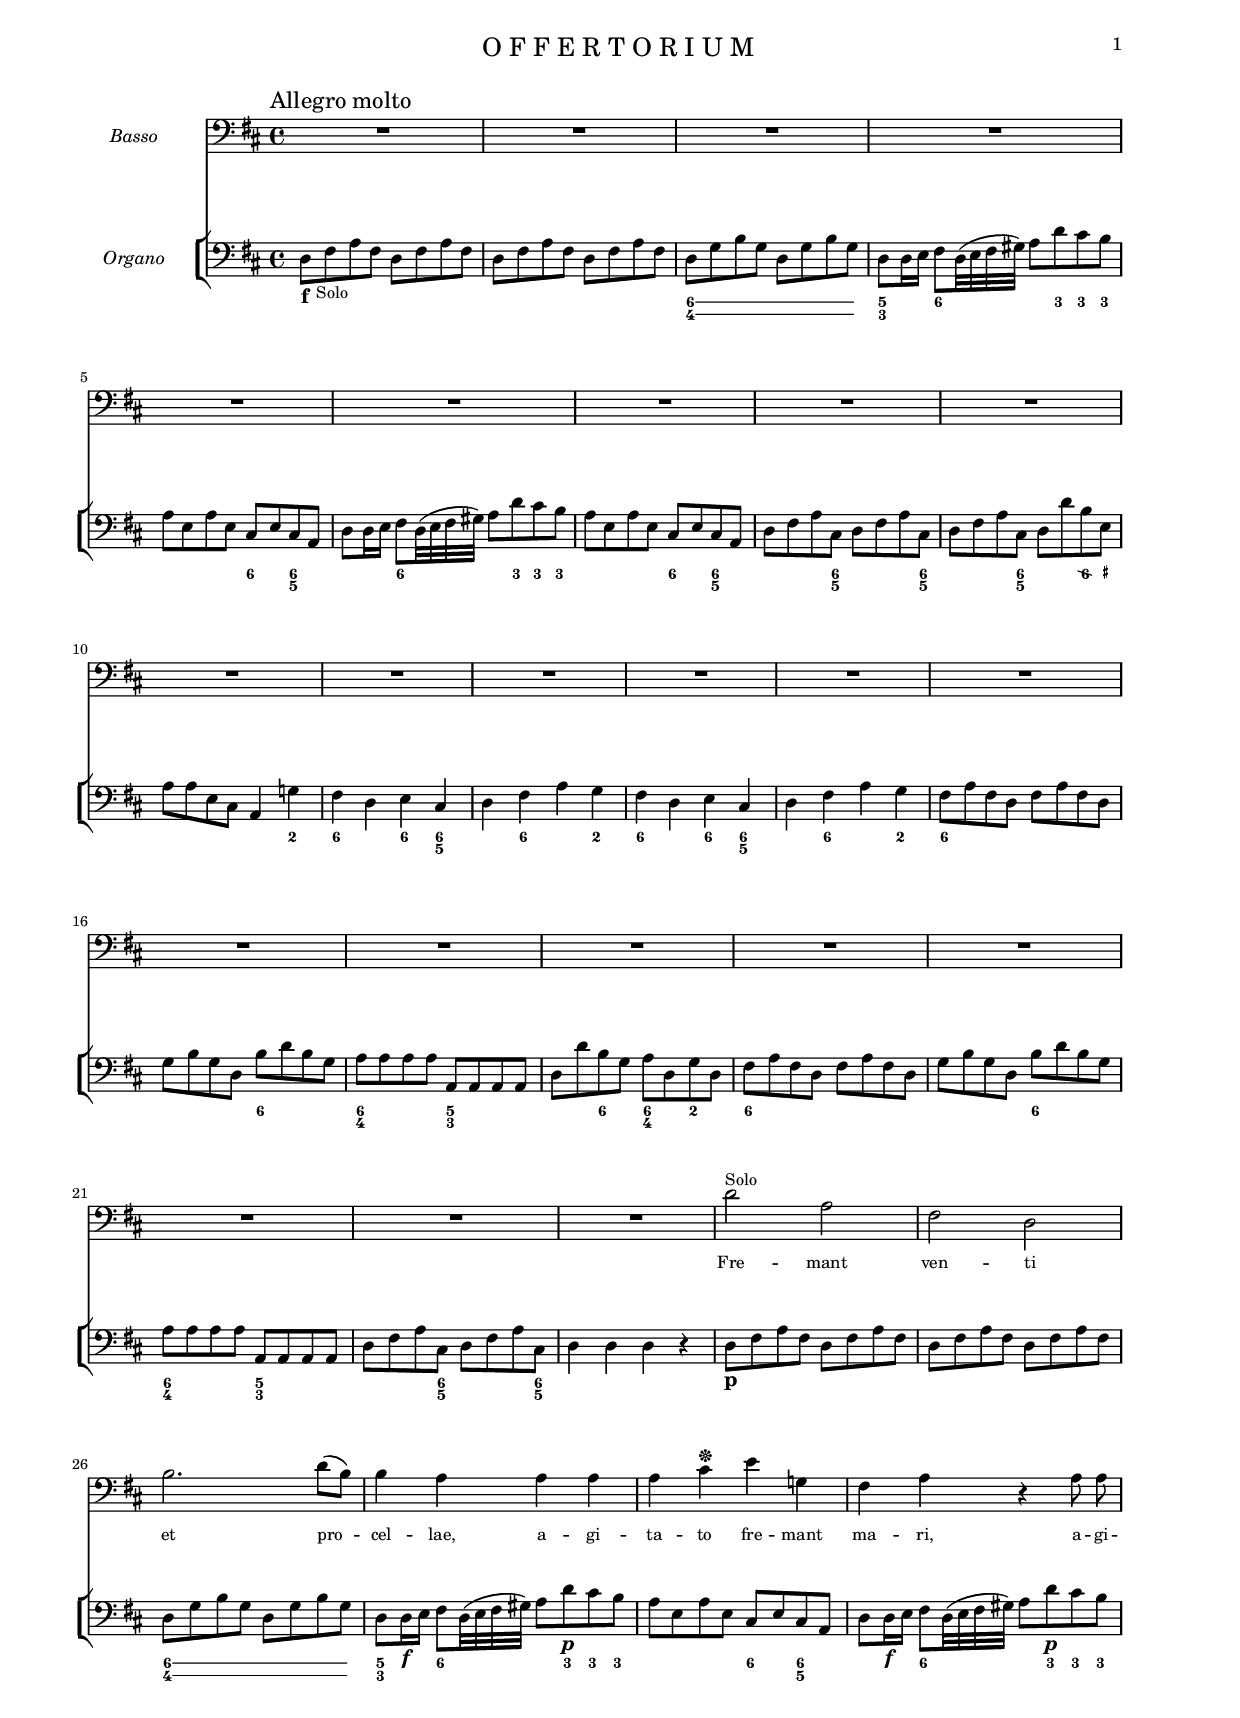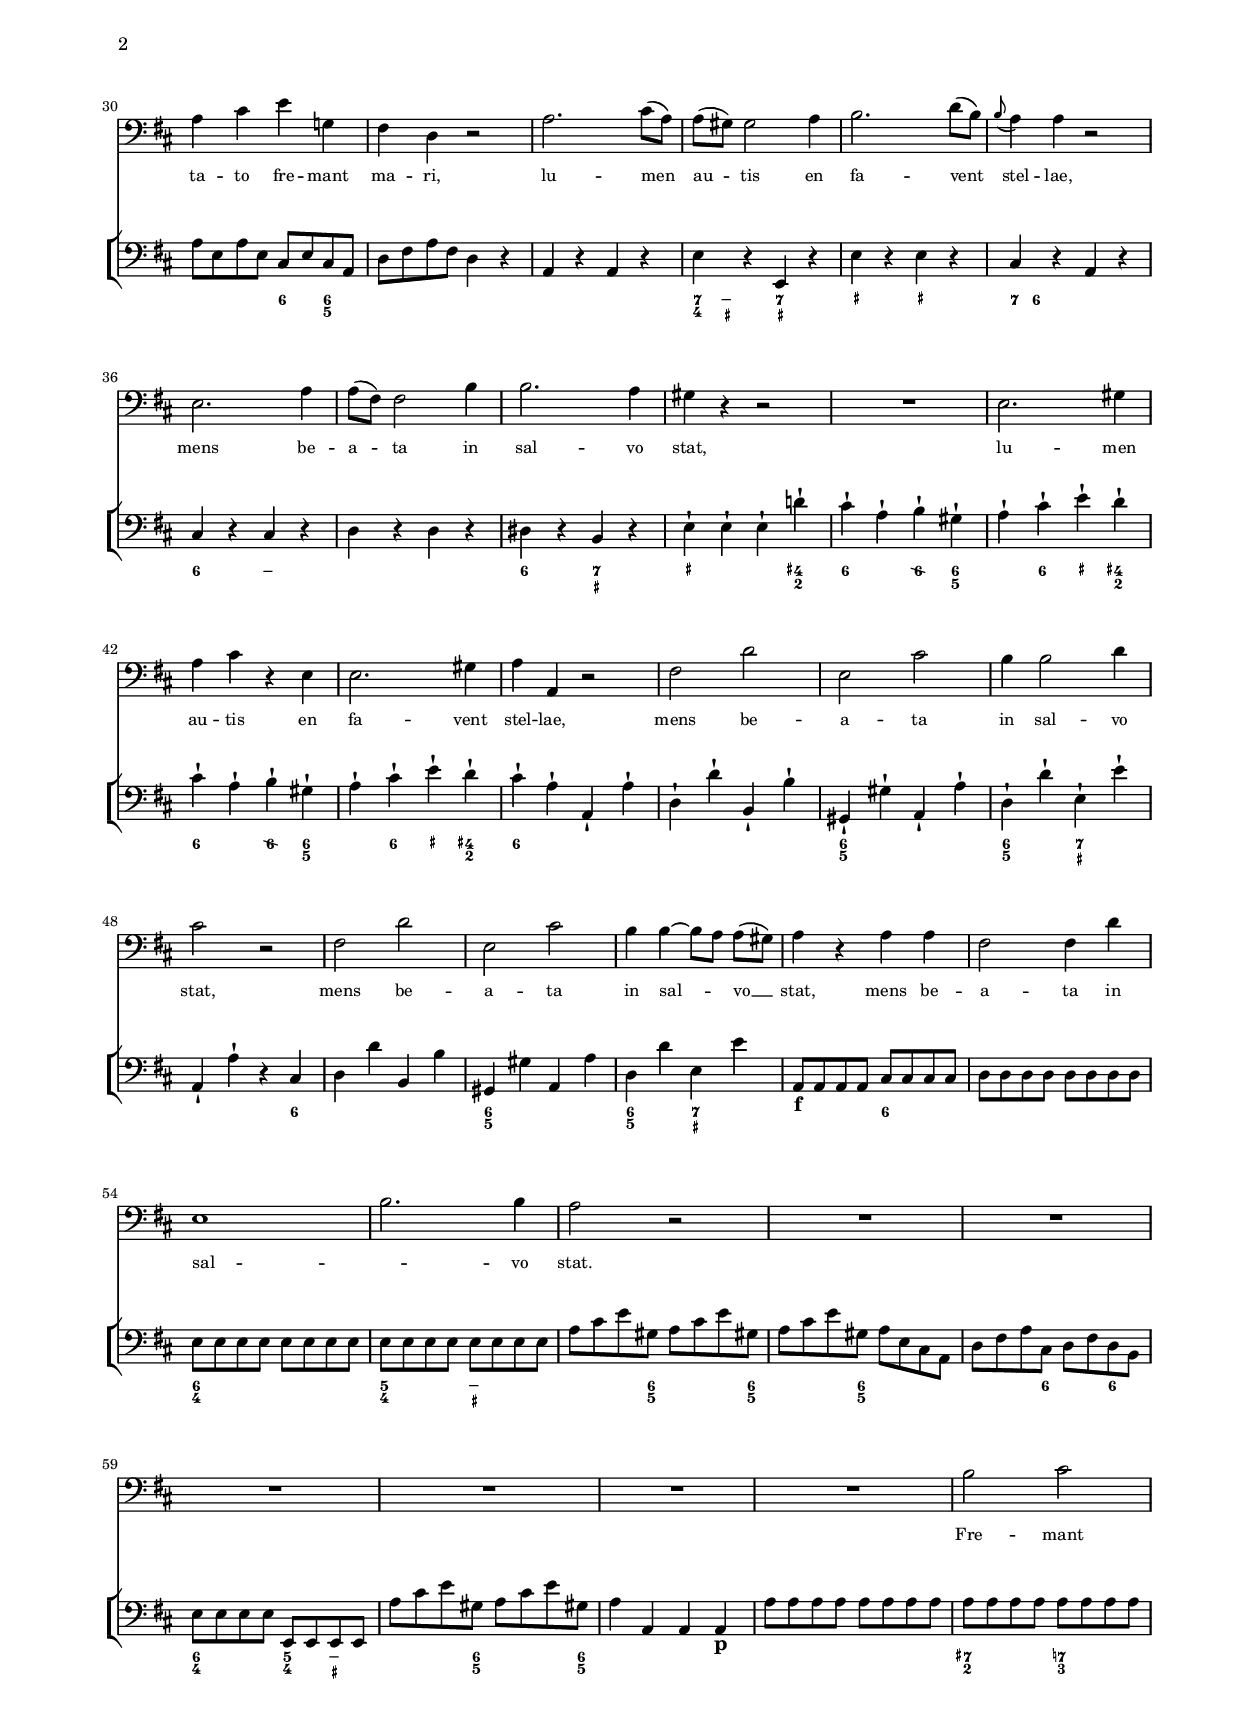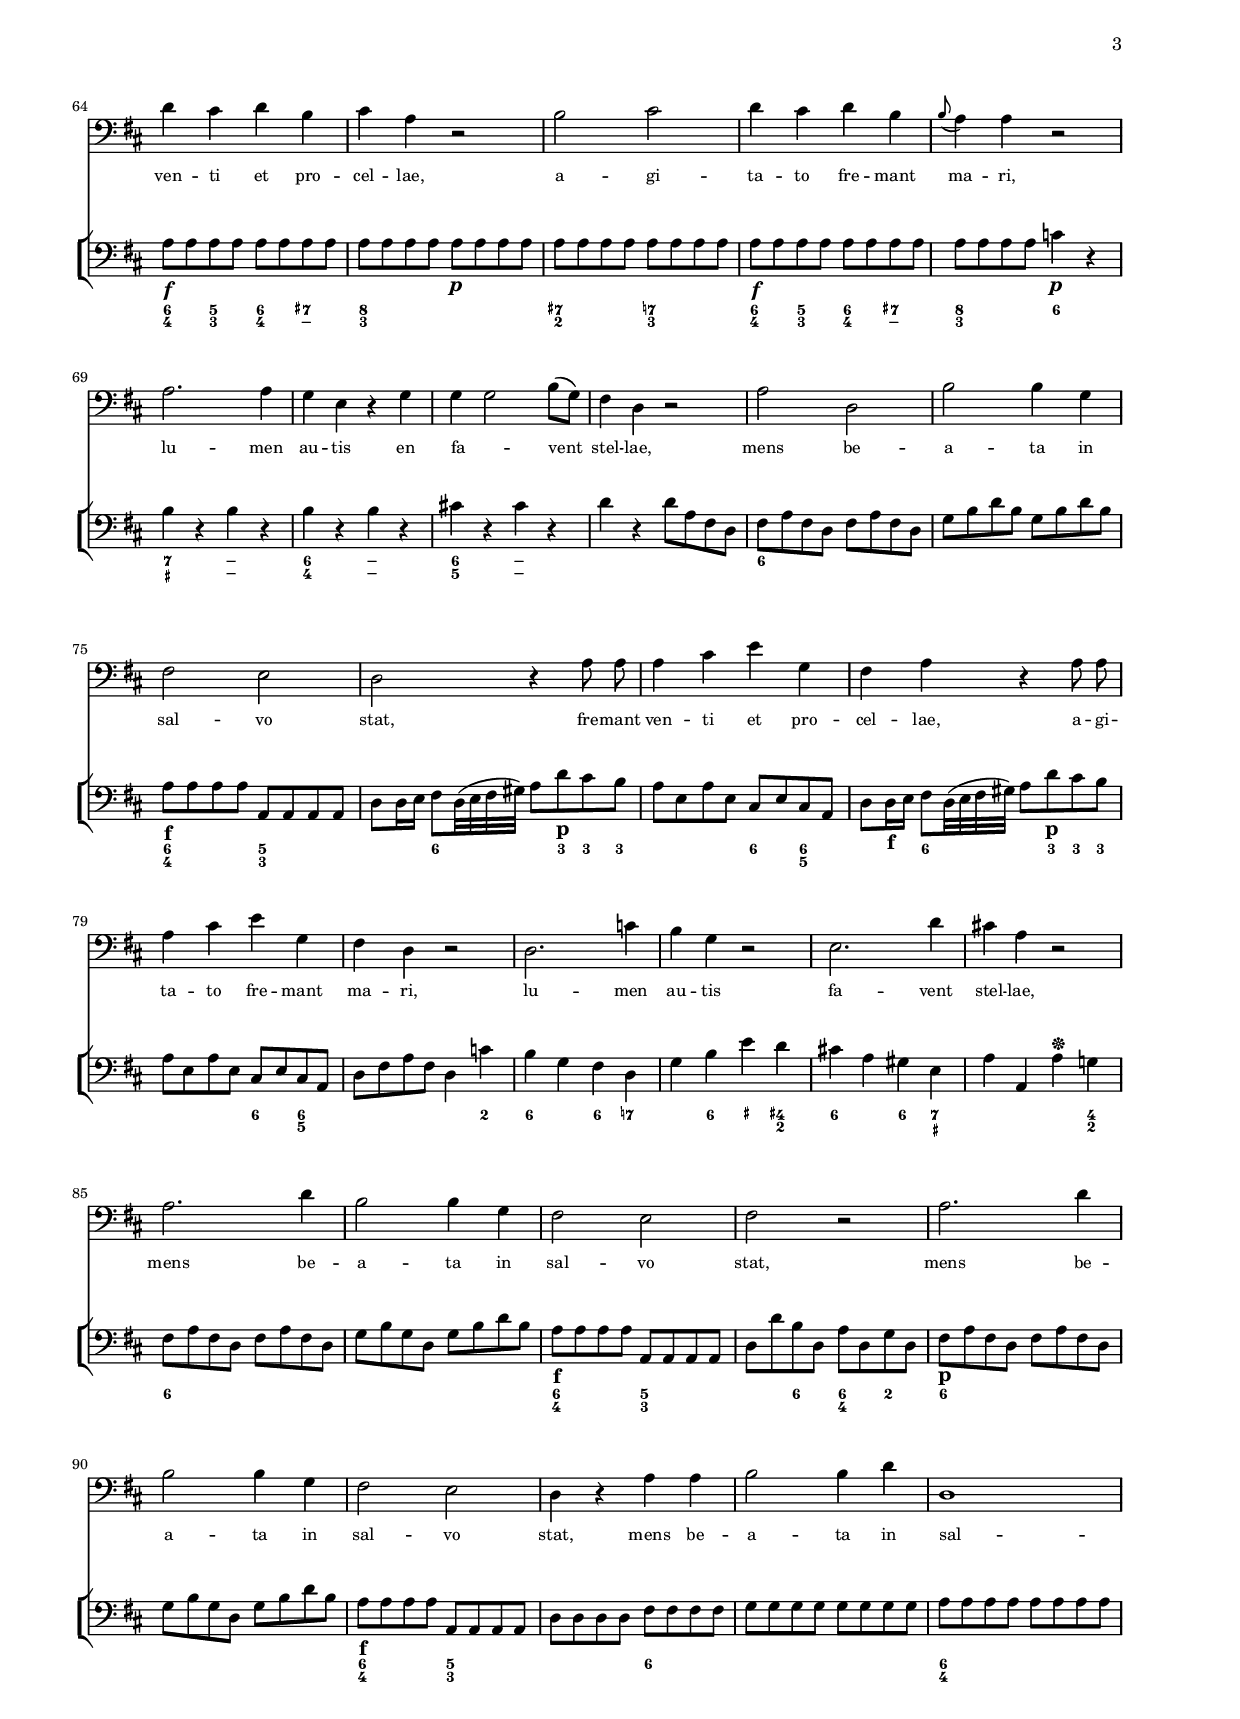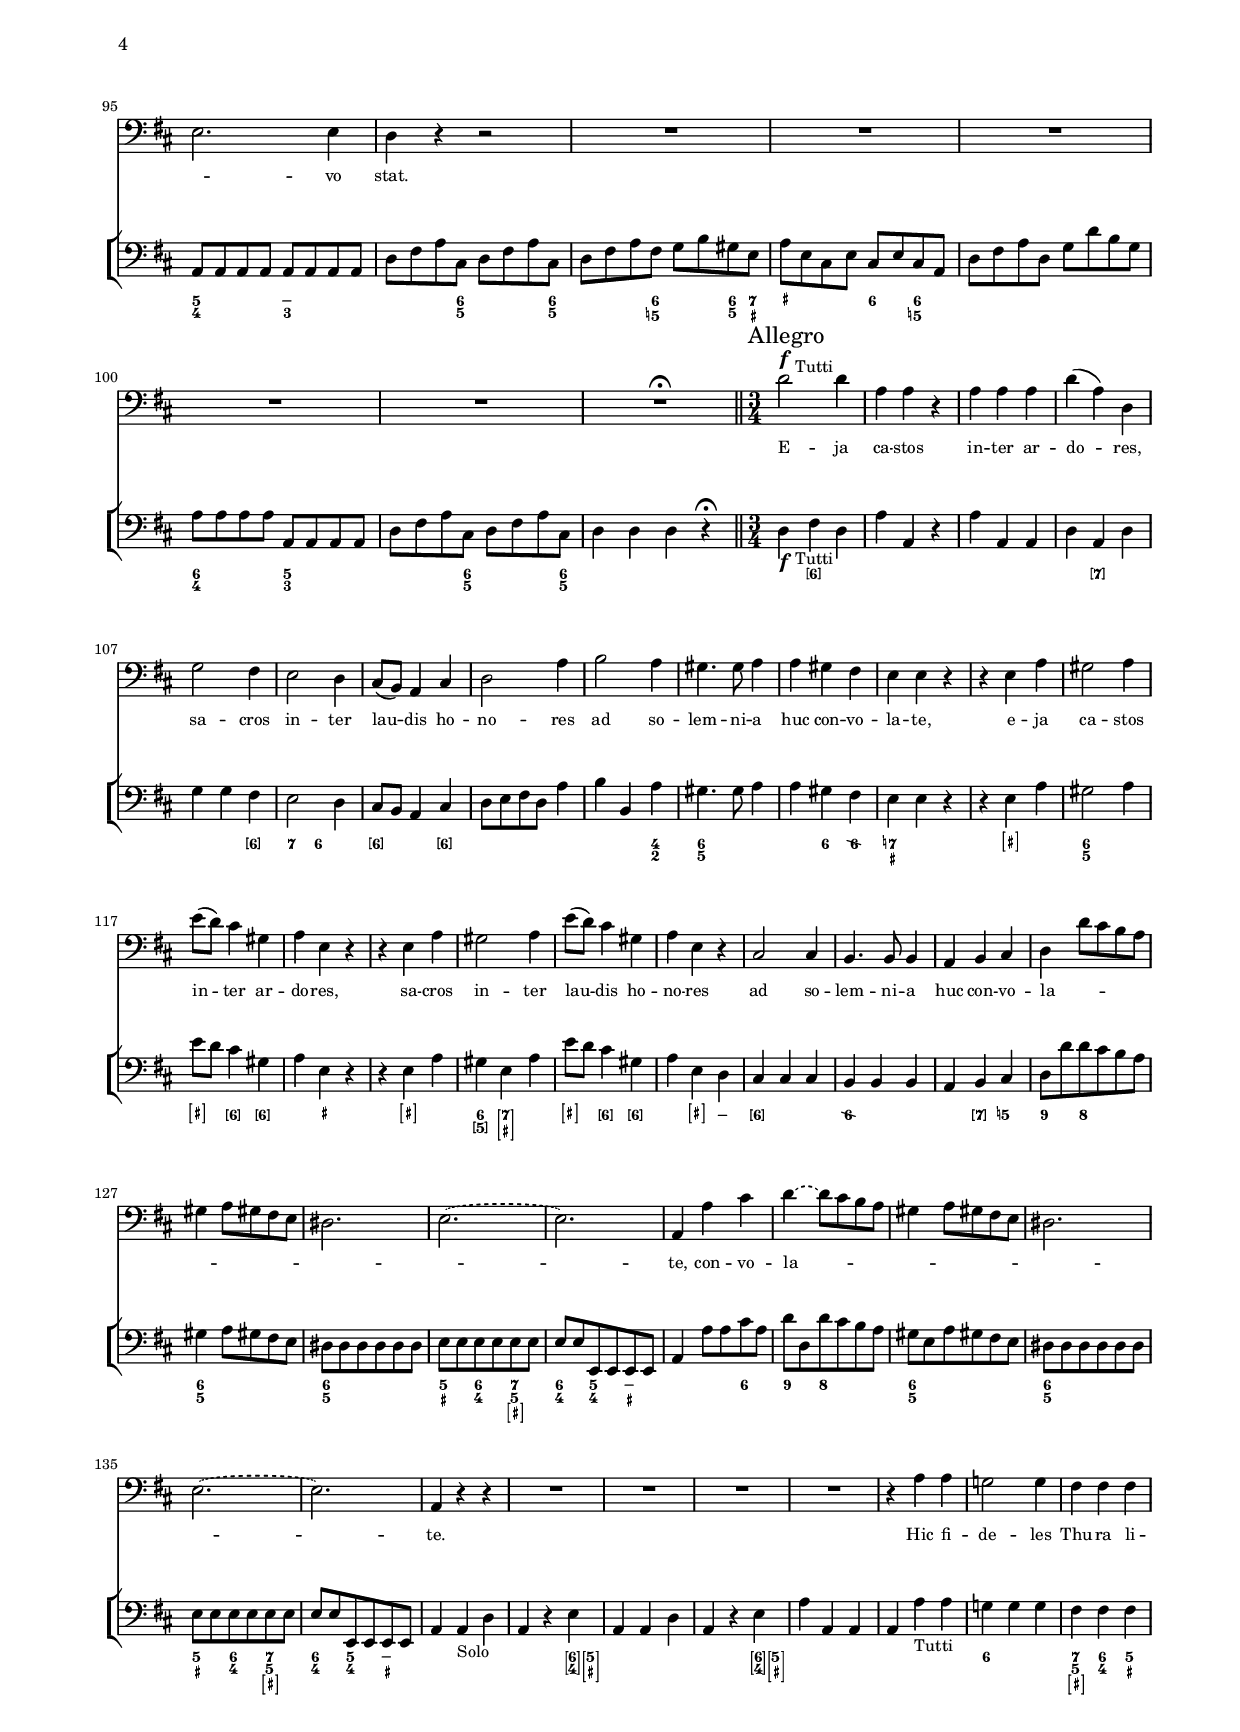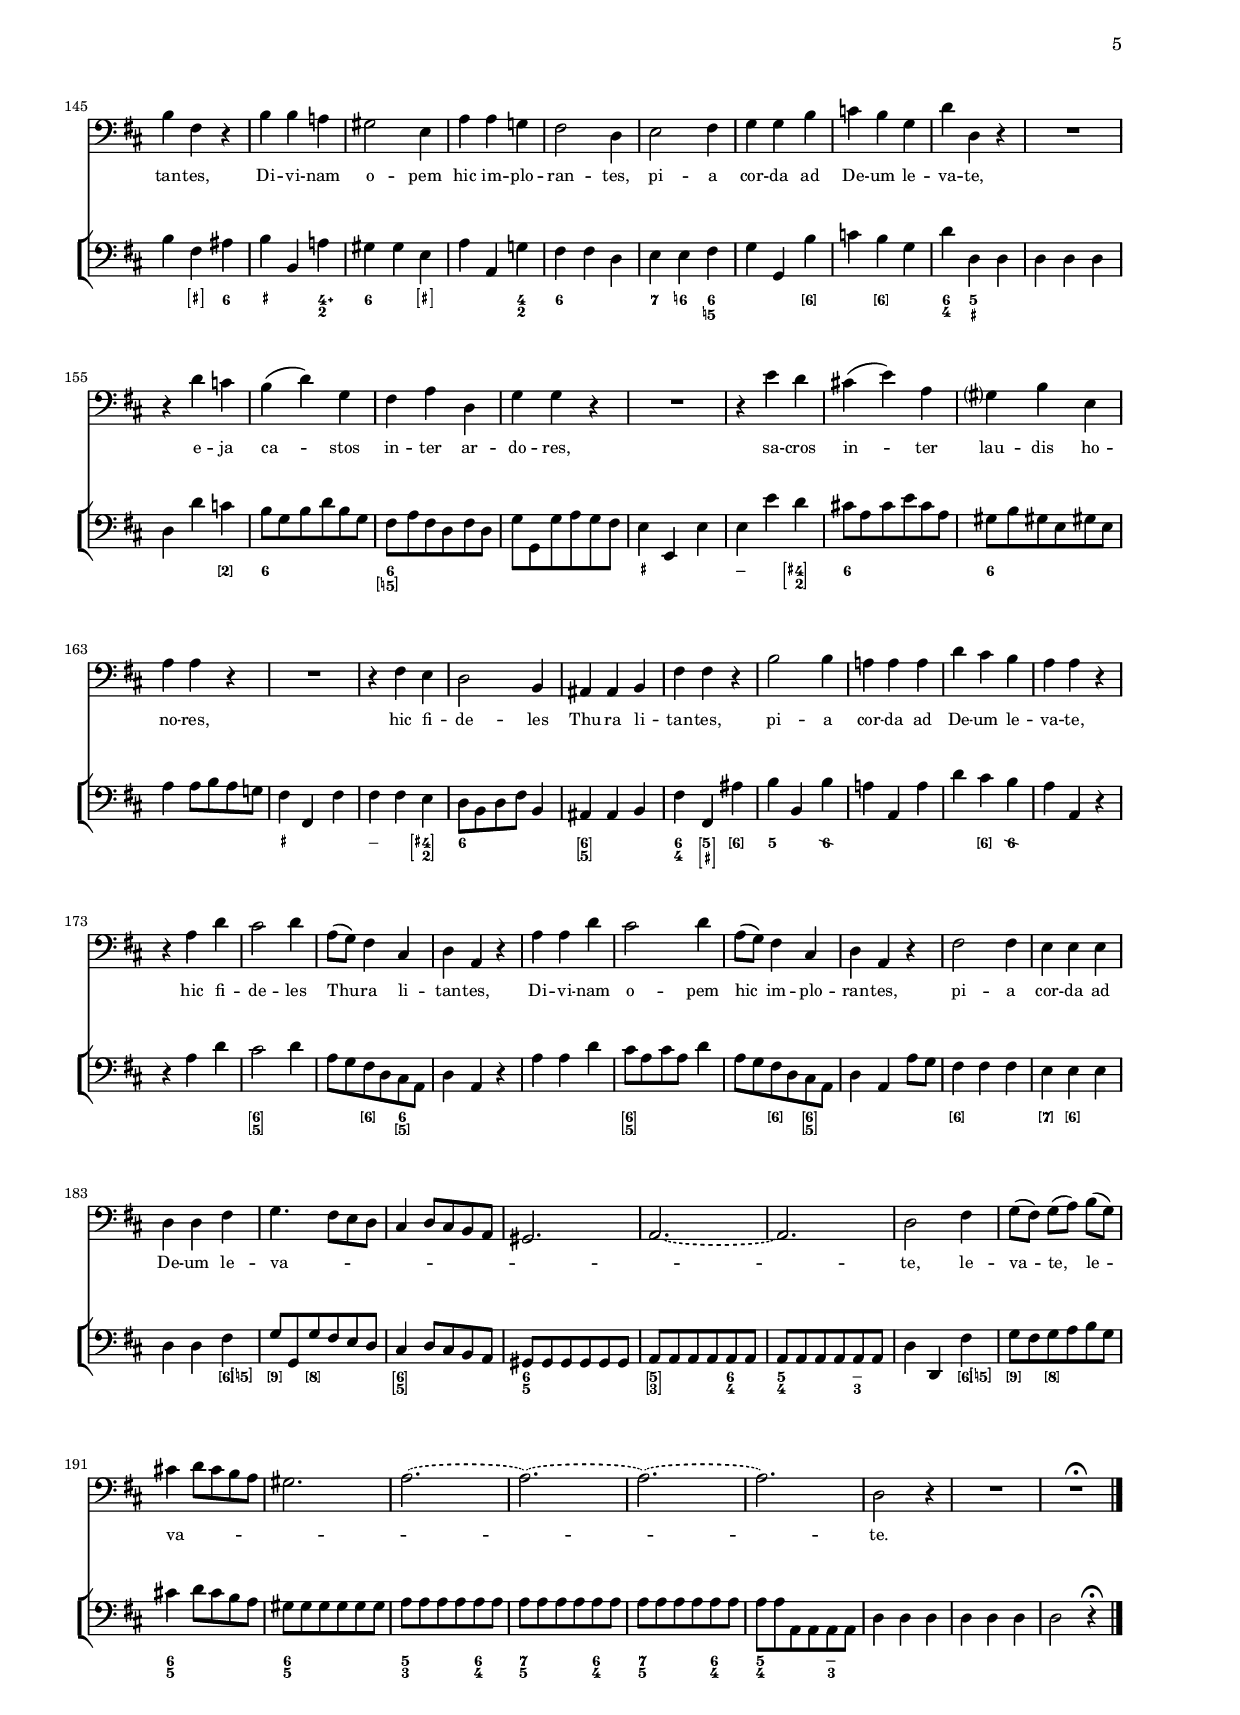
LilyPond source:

\version "2.22.0"

\include "../definitions.ly"

\paper {
	indent = 2\cm
	top-margin = 1\cm
	system-separator-markup = ##f
	system-system-spacing =
    #'((basic-distance . 18)
       (minimum-distance . 18)
       (padding . -100)
       (stretchability . 0))

	top-system-spacing =
    #'((basic-distance . 12)
       (minimum-distance . 12)
       (padding . -100)
       (stretchability . 0))

	top-markup-spacing =
    #'((basic-distance . 0)
       (minimum-distance . 0)
       (padding . -100)
       (stretchability . 0))

	markup-system-spacing =
    #'((basic-distance . 12)
       (minimum-distance . 12)
       (padding . -100)
       (stretchability . 0))

	systems-per-page = #6
}

\layout {
	\context {
		\Lyrics
		\override LyricText.font-size = #-.5
	}
	\context {
		\ChoirStaff
		\override StaffGrouper.staff-staff-spacing =
		  #'((basic-distance . 12)
         (minimum-distance . 12)
         (padding . -100)
         (stretchability . 0))
		\override StaffGrouper.staffgroup-staff-spacing =
		  #'((basic-distance . 13)
         (minimum-distance . 13)
         (padding . -100)
         (stretchability . 0))
	}
}

#(set-global-staff-size 15.87)

\book {
	\bookpart {
		\header {
			title = "O F F E R T O R I U M"
		}
		\score {
			<<
				\new Staff {
					\set Staff.instrumentName = "Basso"
					\new Voice = "Basso" { \dynamicUp \BassoNotes }
				}
				\new Lyrics \lyricsto Basso \BassoLyrics
				\new StaffGroup <<
					\new Staff {
						\set Staff.instrumentName = "Organo"
						\Organo
					}
				>>
				\new FiguredBass { \BassFigures }
			>>
		}
	}
}
